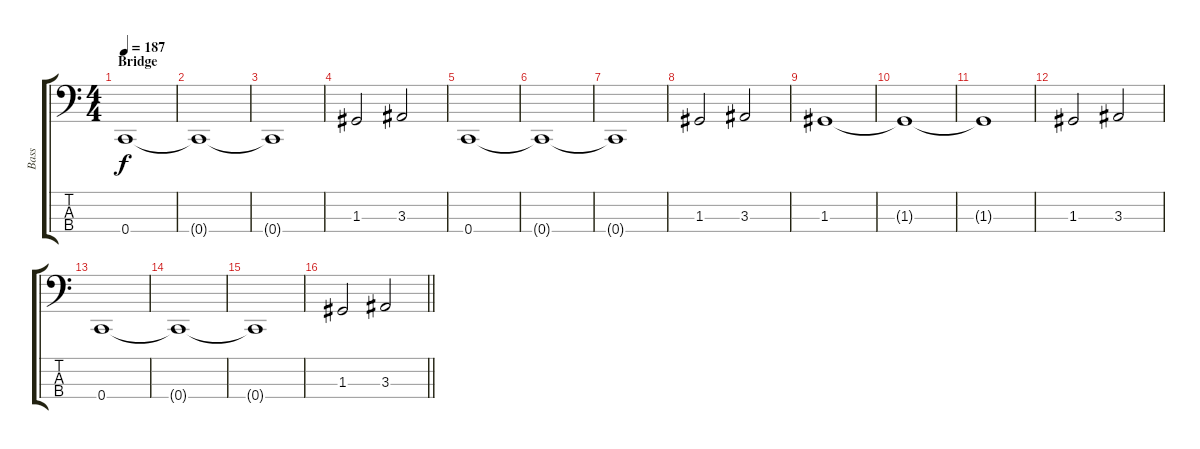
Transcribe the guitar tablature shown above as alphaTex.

\track ("Bass" "Bass") {instrument electricbassfinger}
\staff {score tabs}
\tuning (F2 C2 G1 C1) {hide}
\ts (4 4)
\section ("" "Bridge")
\tempo 187
\clef f4
\ks c
0.4.1{dy f} |
0.4{t}.1 |
0.4{t}.1 |
1.3.2 3.3.2 |
0.4.1 |
0.4{t}.1 |
0.4{t}.1 |
1.3.2 3.3.2 |
1.3.1 |
1.3{t}.1 |
1.3{t}.1 |
1.3.2 3.3.2 |
0.4.1 |
0.4{t}.1 |
0.4{t}.1 |
\barLineRight lightlight
1.3.2 3.3.2
